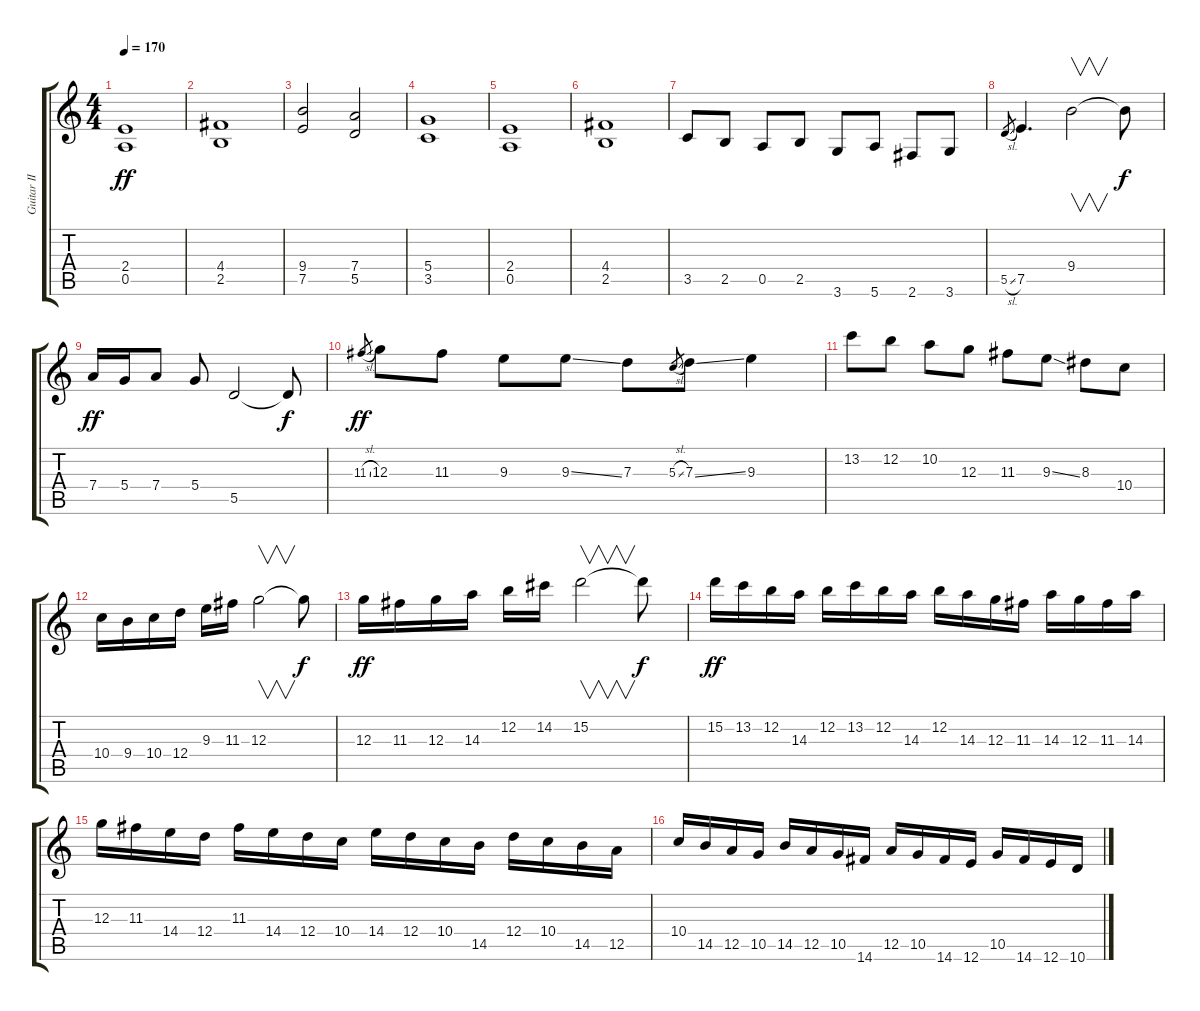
\track ("Guitar II" "Guitar II") {instrument distortionguitar}
\staff {score tabs}
\tuning (E4 B3 G3 D3 A2 E2) {hide}
\ts (4 4)
\tempo 170
\clef g2
\ks c
(2.4 0.5).1{dy ff} |
(4.4 2.5).1 |
(9.4 7.5).2 (7.4 5.5).2 |
(5.4 3.5).1 |
(2.4 0.5).1 |
(4.4 2.5).1 |
3.5.8 2.5.8 0.5.8 2.5.8 3.6.8 5.6.8 2.6.8 3.6.8 |
5.5{sl}.8{gr} 7.5.4{d} 9.4.2{v} 9.4{t}.8{dy f} |
7.4.16{dy ff} 5.4.16 7.4.8 5.4.8 5.5.2 5.5{t}.8{dy f} |
11.3{sl}.8{gr dy ff} 12.3.8 11.3.8 9.3.8 9.3{ss}.8 7.3.8 5.3{sl}.8{gr} 7.3{ss}.8 9.3.4 |
13.2.8 12.2.8 10.2.8 12.3.8 11.3.8 9.3{ss}.8 8.3.8 10.4.8 |
10.4.16 9.4.16 10.4.16 12.4.16 9.3.16 11.3.16 12.3.2{v} 12.3{t}.8{dy f} |
12.3.16{dy ff} 11.3.16 12.3.16 14.3.16 12.2.16 14.2.16 15.2.2{v} 15.2{t}.8{dy f} |
15.2.16{dy ff} 13.2.16 12.2.16 14.3.16 12.2.16 13.2.16 12.2.16 14.3.16 12.2.16 14.3.16 12.3.16 11.3.16 14.3.16 12.3.16 11.3.16 14.3.16 |
12.3.16 11.3.16 14.4.16 12.4.16 11.3.16 14.4.16 12.4.16 10.4.16 14.4.16 12.4.16 10.4.16 14.5.16 12.4.16 10.4.16 14.5.16 12.5.16 |
10.4.16 14.5.16 12.5.16 10.5.16 14.5.16 12.5.16 10.5.16 14.6.16 12.5.16 10.5.16 14.6.16 12.6.16 10.5.16 14.6.16 12.6.16 10.6.16
